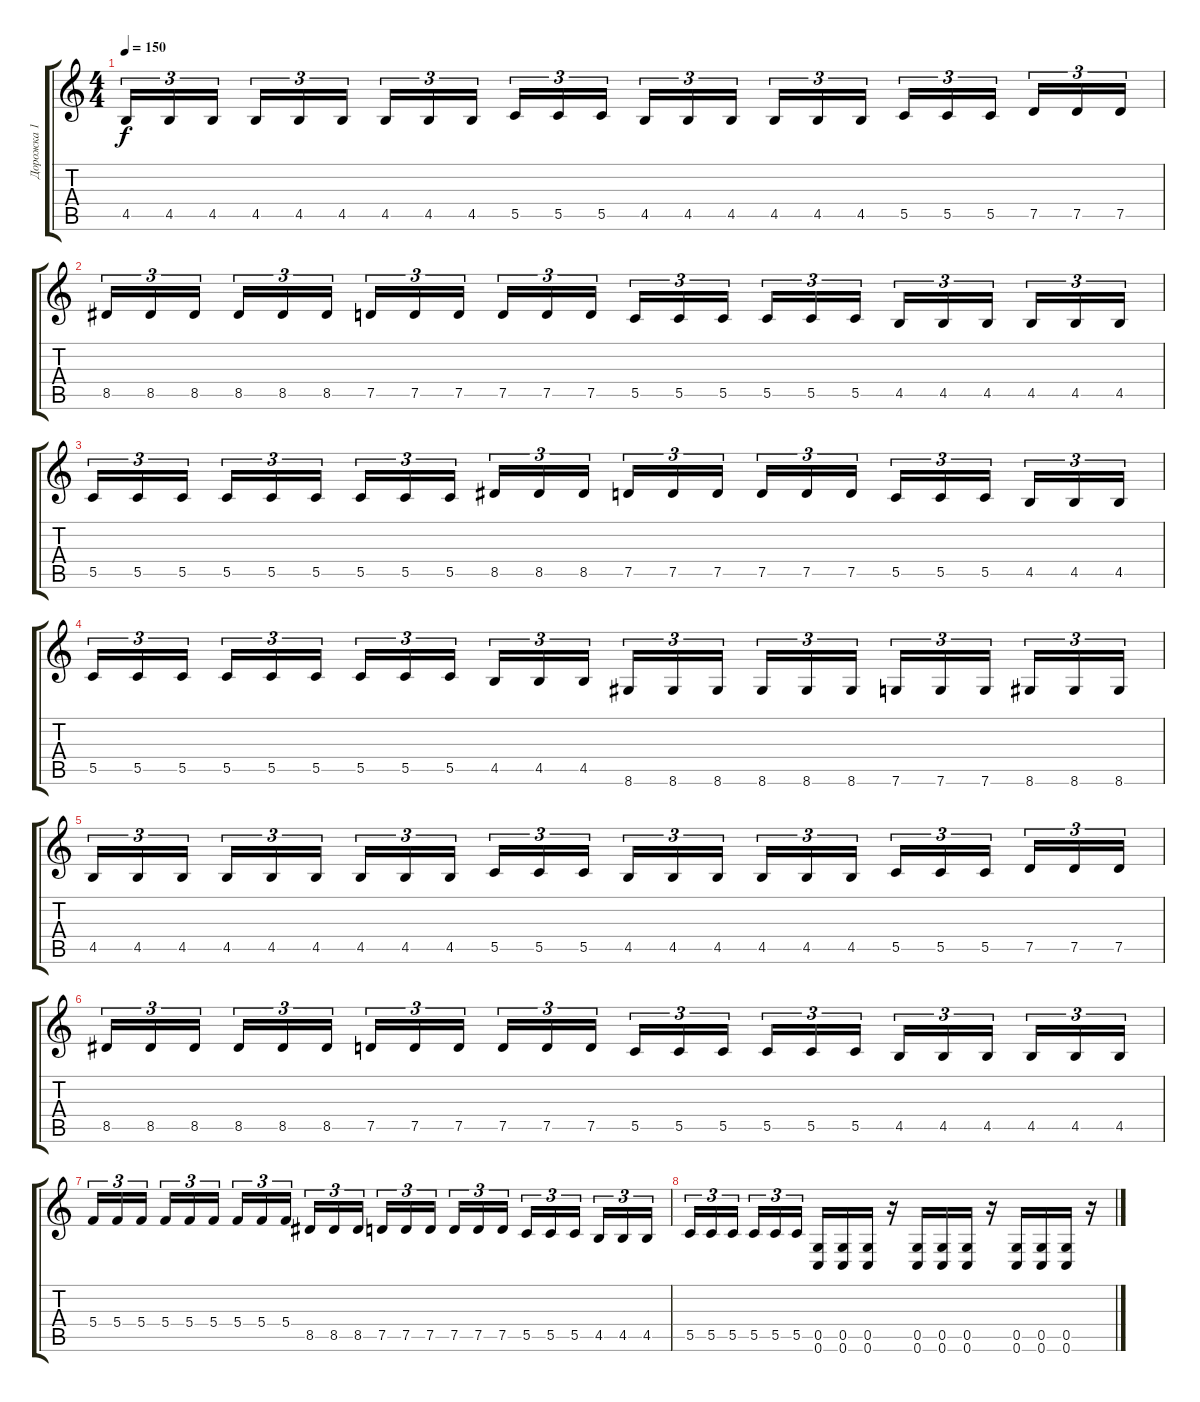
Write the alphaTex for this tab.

\track ("Дорожка 1" "Дорожка 1") {instrument distortionguitar}
\staff {score tabs}
\tuning (D4 A3 F3 C3 G2 C2) {hide}
\ts (4 4)
\tempo 150
\clef g2
\ks c
4.5.16{tu (3 2) dy f} 4.5.16{tu (3 2)} 4.5.16{tu (3 2) beam splitsecondary} 4.5.16{tu (3 2)} 4.5.16{tu (3 2)} 4.5.16{tu (3 2)} 4.5.16{tu (3 2)} 4.5.16{tu (3 2)} 4.5.16{tu (3 2) beam splitsecondary} 5.5.16{tu (3 2)} 5.5.16{tu (3 2)} 5.5.16{tu (3 2)} 4.5.16{tu (3 2)} 4.5.16{tu (3 2)} 4.5.16{tu (3 2) beam splitsecondary} 4.5.16{tu (3 2)} 4.5.16{tu (3 2)} 4.5.16{tu (3 2)} 5.5.16{tu (3 2)} 5.5.16{tu (3 2)} 5.5.16{tu (3 2) beam splitsecondary} 7.5.16{tu (3 2)} 7.5.16{tu (3 2)} 7.5.16{tu (3 2)} |
8.5.16{tu (3 2)} 8.5.16{tu (3 2)} 8.5.16{tu (3 2) beam splitsecondary} 8.5.16{tu (3 2)} 8.5.16{tu (3 2)} 8.5.16{tu (3 2)} 7.5.16{tu (3 2)} 7.5.16{tu (3 2)} 7.5.16{tu (3 2) beam splitsecondary} 7.5.16{tu (3 2)} 7.5.16{tu (3 2)} 7.5.16{tu (3 2)} 5.5.16{tu (3 2)} 5.5.16{tu (3 2)} 5.5.16{tu (3 2) beam splitsecondary} 5.5.16{tu (3 2)} 5.5.16{tu (3 2)} 5.5.16{tu (3 2)} 4.5.16{tu (3 2)} 4.5.16{tu (3 2)} 4.5.16{tu (3 2) beam splitsecondary} 4.5.16{tu (3 2)} 4.5.16{tu (3 2)} 4.5.16{tu (3 2)} |
5.5.16{tu (3 2)} 5.5.16{tu (3 2)} 5.5.16{tu (3 2) beam splitsecondary} 5.5.16{tu (3 2)} 5.5.16{tu (3 2)} 5.5.16{tu (3 2)} 5.5.16{tu (3 2)} 5.5.16{tu (3 2)} 5.5.16{tu (3 2) beam splitsecondary} 8.5.16{tu (3 2)} 8.5.16{tu (3 2)} 8.5.16{tu (3 2)} 7.5.16{tu (3 2)} 7.5.16{tu (3 2)} 7.5.16{tu (3 2) beam splitsecondary} 7.5.16{tu (3 2)} 7.5.16{tu (3 2)} 7.5.16{tu (3 2)} 5.5.16{tu (3 2)} 5.5.16{tu (3 2)} 5.5.16{tu (3 2) beam splitsecondary} 4.5.16{tu (3 2)} 4.5.16{tu (3 2)} 4.5.16{tu (3 2)} |
5.5.16{tu (3 2)} 5.5.16{tu (3 2)} 5.5.16{tu (3 2) beam splitsecondary} 5.5.16{tu (3 2)} 5.5.16{tu (3 2)} 5.5.16{tu (3 2)} 5.5.16{tu (3 2)} 5.5.16{tu (3 2)} 5.5.16{tu (3 2) beam splitsecondary} 4.5.16{tu (3 2)} 4.5.16{tu (3 2)} 4.5.16{tu (3 2)} 8.6.16{tu (3 2)} 8.6.16{tu (3 2)} 8.6.16{tu (3 2) beam splitsecondary} 8.6.16{tu (3 2)} 8.6.16{tu (3 2)} 8.6.16{tu (3 2)} 7.6.16{tu (3 2)} 7.6.16{tu (3 2)} 7.6.16{tu (3 2) beam splitsecondary} 8.6.16{tu (3 2)} 8.6.16{tu (3 2)} 8.6.16{tu (3 2)} |
4.5.16{tu (3 2)} 4.5.16{tu (3 2)} 4.5.16{tu (3 2) beam splitsecondary} 4.5.16{tu (3 2)} 4.5.16{tu (3 2)} 4.5.16{tu (3 2)} 4.5.16{tu (3 2)} 4.5.16{tu (3 2)} 4.5.16{tu (3 2) beam splitsecondary} 5.5.16{tu (3 2)} 5.5.16{tu (3 2)} 5.5.16{tu (3 2)} 4.5.16{tu (3 2)} 4.5.16{tu (3 2)} 4.5.16{tu (3 2) beam splitsecondary} 4.5.16{tu (3 2)} 4.5.16{tu (3 2)} 4.5.16{tu (3 2)} 5.5.16{tu (3 2)} 5.5.16{tu (3 2)} 5.5.16{tu (3 2) beam splitsecondary} 7.5.16{tu (3 2)} 7.5.16{tu (3 2)} 7.5.16{tu (3 2)} |
8.5.16{tu (3 2)} 8.5.16{tu (3 2)} 8.5.16{tu (3 2) beam splitsecondary} 8.5.16{tu (3 2)} 8.5.16{tu (3 2)} 8.5.16{tu (3 2)} 7.5.16{tu (3 2)} 7.5.16{tu (3 2)} 7.5.16{tu (3 2) beam splitsecondary} 7.5.16{tu (3 2)} 7.5.16{tu (3 2)} 7.5.16{tu (3 2)} 5.5.16{tu (3 2)} 5.5.16{tu (3 2)} 5.5.16{tu (3 2) beam splitsecondary} 5.5.16{tu (3 2)} 5.5.16{tu (3 2)} 5.5.16{tu (3 2)} 4.5.16{tu (3 2)} 4.5.16{tu (3 2)} 4.5.16{tu (3 2) beam splitsecondary} 4.5.16{tu (3 2)} 4.5.16{tu (3 2)} 4.5.16{tu (3 2)} |
5.4.16{tu (3 2)} 5.4.16{tu (3 2)} 5.4.16{tu (3 2) beam splitsecondary} 5.4.16{tu (3 2)} 5.4.16{tu (3 2)} 5.4.16{tu (3 2)} 5.4.16{tu (3 2)} 5.4.16{tu (3 2)} 5.4.16{tu (3 2) beam splitsecondary} 8.5.16{tu (3 2)} 8.5.16{tu (3 2)} 8.5.16{tu (3 2)} 7.5.16{tu (3 2)} 7.5.16{tu (3 2)} 7.5.16{tu (3 2) beam splitsecondary} 7.5.16{tu (3 2)} 7.5.16{tu (3 2)} 7.5.16{tu (3 2)} 5.5.16{tu (3 2)} 5.5.16{tu (3 2)} 5.5.16{tu (3 2) beam splitsecondary} 4.5.16{tu (3 2)} 4.5.16{tu (3 2)} 4.5.16{tu (3 2)} |
5.5.16{tu (3 2)} 5.5.16{tu (3 2)} 5.5.16{tu (3 2) beam splitsecondary} 5.5.16{tu (3 2)} 5.5.16{tu (3 2)} 5.5.16{tu (3 2)} (0.5 0.6).16 (0.5 0.6).16 (0.5 0.6).16 r.16 (0.5 0.6).16 (0.5 0.6).16 (0.5 0.6).16 r.16 (0.5 0.6).16 (0.5 0.6).16 (0.5 0.6).16 r.16
